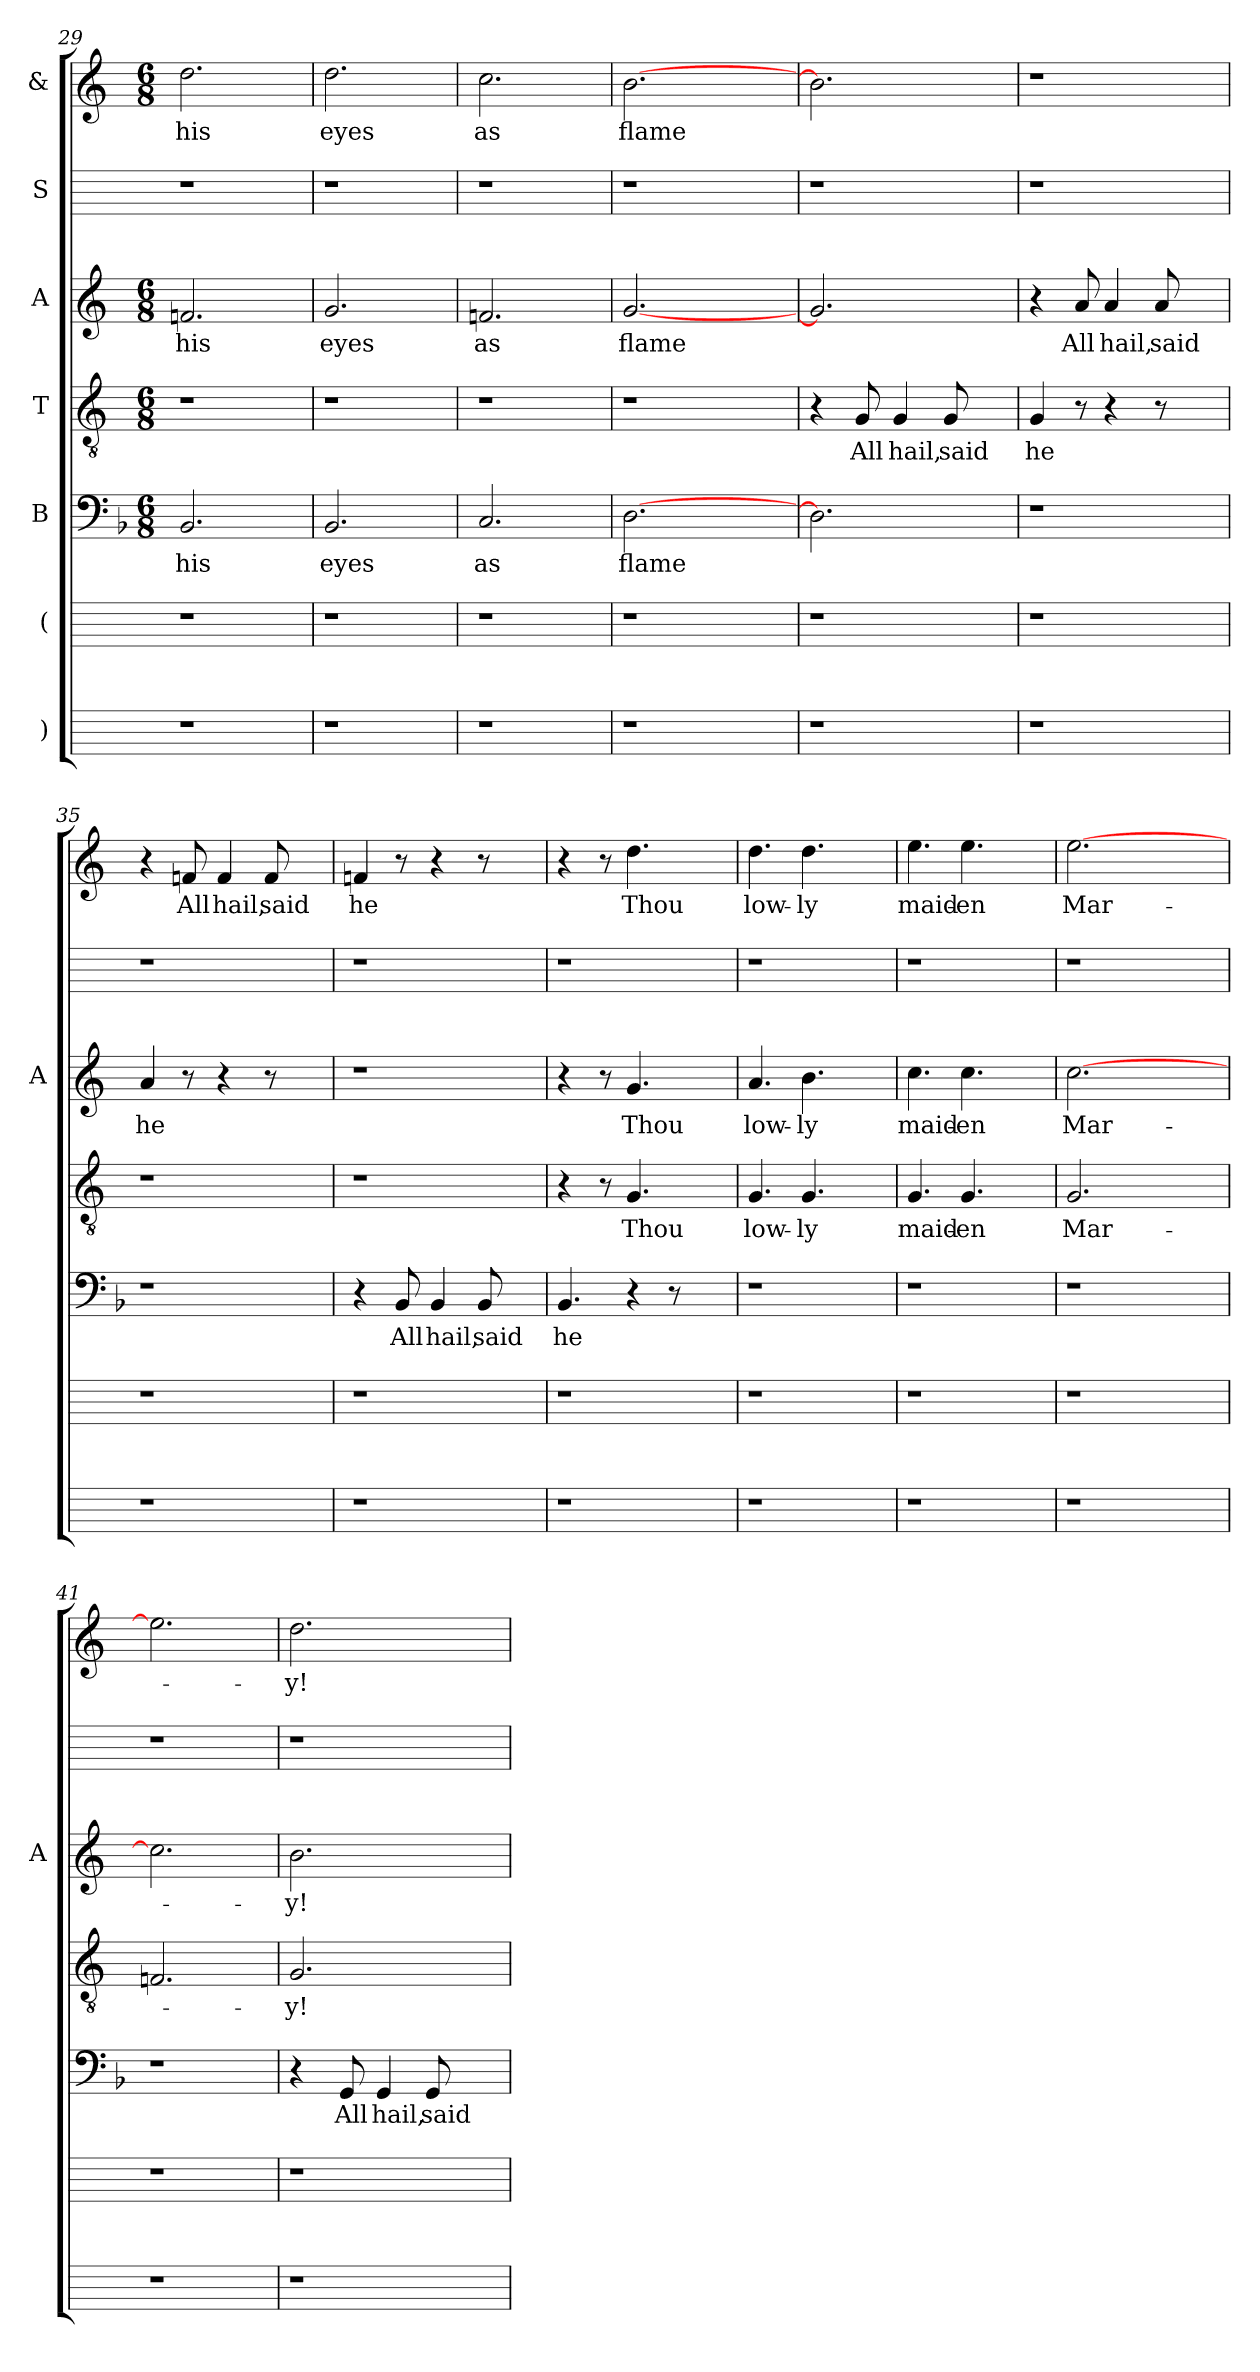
**kern	**kern	**kern	**text	**kern	**text	**kern	**text	**kern	**kern	**text
*part7	*part6	*part5	*part5	*part4	*part4	*part3	*part3	*part2	*part1	*part1
*staff7	*staff6	*staff5	*staff5	*staff4	*staff4	*staff3	*staff3	*staff2	*staff1	*staff1
*I")	*I"(	*I"B	*	*I"T	*	*I"A	*	*I"S	*I"&	*
*	*	*	*	*	*	*I'A	*	*	*	*
*	*	*clefF4	*	*clefGv2	*	*clefG2	*	*	*clefG2	*
*ITrd-3c-5	*ITrd-3c-5	*	*	*ITrd-3c-5	*	*ITrd-3c-5	*	*ITrd-3c-5	*ITrd-3c-5	*
*	*	*k[b-]	*	*	*	*	*	*	*	*
*	*	*F:	*	*	*	*	*	*	*	*
*	*	*M6/8	*	*M6/8	*	*M6/8	*	*	*M6/8	*
=29	=29	=29	=29	=29	=29	=29	=29	=29	=29	=29
!	!	!	!LO:LY:b:cj	!LO:N:vis=1	!	!	!LO:LY:b:cj	!	!	!LO:LY:b:cj
1r	1r	2.BB-/	his	2.r	.	2.b-/	his	1r	2.gg\	his
.	.	4ryy	.	4ryy	.	4ryy	.	.	4ryy	.
=30	=30	=30	=30	=30	=30	=30	=30	=30	=30	=30
!	!	!	!LO:LY:b:cj	!LO:N:vis=1	!	!	!LO:LY:b:cj	!	!	!LO:LY:b:cj
1r	1r	2.BB-/	eyes	2.r	.	2.cc/	eyes	1r	2.gg\	eyes
.	.	4ryy	.	4ryy	.	4ryy	.	.	4ryy	.
=31	=31	=31	=31	=31	=31	=31	=31	=31	=31	=31
!	!	!	!LO:LY:b:cj	!LO:N:vis=1	!	!	!LO:LY:b:cj	!	!	!LO:LY:b:cj
1r	1r	2.C/	as	2.r	.	2.b-/	as	1r	2.ff\	as
.	.	4ryy	.	4ryy	.	4ryy	.	.	4ryy	.
=32	=32	=32	=32	=32	=32	=32	=32	=32	=32	=32
!	!	!	!LO:LY:b	!LO:N:vis=1	!	!	!LO:LY:b	!	!	!LO:LY:b
1r	1r	[>2.D\	flame	2.r	.	[<2.cc/	flame	1r	[>2.ee\	flame
.	.	4ryy	.	4ryy	.	4ryy	.	.	4ryy	.
=33	=33	=33	=33	=33	=33	=33	=33	=33	=33	=33
1r	1r	2.D\]	.	4r	.	2.cc/]	.	1r	2.ee\]	.
!	!	!	!	!	!LO:LY:b:cj	!	!	!	!	!
.	.	.	.	8c/	All	.	.	.	.	.
!	!	!	!	!	!LO:LY:b:cj	!	!	!	!	!
.	.	.	.	4c/	hail,	.	.	.	.	.
!	!	!	!	!	!LO:LY:b:cj	!	!	!	!	!
.	.	.	.	8c/	said	.	.	.	.	.
.	.	4ryy	.	4ryy	.	4ryy	.	.	4ryy	.
=34	=34	=34	=34	=34	=34	=34	=34	=34	=34	=34
!	!	!LO:N:vis=1	!	!	!LO:LY:b:cj	!	!	!	!LO:N:vis=1	!
1r	1r	2.r	.	4c/	he	4r	.	1r	2.r	.
!	!	!	!	!	!	!	!LO:LY:b:cj	!	!	!
.	.	.	.	8r	.	8dd/	All	.	.	.
!	!	!	!	!	!	!	!LO:LY:b:cj	!	!	!
.	.	.	.	4r	.	4dd/	hail,	.	.	.
!	!	!	!	!	!	!	!LO:LY:b:cj	!	!	!
.	.	.	.	8r	.	8dd/	said	.	.	.
.	.	4ryy	.	4ryy	.	4ryy	.	.	4ryy	.
=35	=35	=35	=35	=35	=35	=35	=35	=35	=35	=35
!	!	!LO:N:vis=1	!	!LO:N:vis=1	!	!	!LO:LY:b:cj	!	!	!
1r	1r	2.r	.	2.r	.	4dd/	he	1r	4r	.
!	!	!	!	!	!	!	!	!	!	!LO:LY:b:cj
.	.	.	.	.	.	8r	.	.	8b-/	All
!	!	!	!	!	!	!	!	!	!	!LO:LY:b:cj
.	.	.	.	.	.	4r	.	.	4b-/	hail,
!	!	!	!	!	!	!	!	!	!	!LO:LY:b:cj
.	.	.	.	.	.	8r	.	.	8b-/	said
.	.	4ryy	.	4ryy	.	4ryy	.	.	4ryy	.
!!LO:LB:g=z
=36	=36	=36	=36	=36	=36	=36	=36	=36	=36	=36
!	!	!	!	!LO:N:vis=1	!	!LO:N:vis=1	!	!	!	!LO:LY:b:cj
1r	1r	4r	.	2.r	.	2.r	.	1r	4b-/	he
!	!	!	!LO:LY:b:cj	!	!	!	!	!	!	!
.	.	8BB-/	All	.	.	.	.	.	8r	.
!	!	!	!LO:LY:b:cj	!	!	!	!	!	!	!
.	.	4BB-/	hail,	.	.	.	.	.	4r	.
!	!	!	!LO:LY:b:cj	!	!	!	!	!	!	!
.	.	8BB-/	said	.	.	.	.	.	8r	.
.	.	4ryy	.	4ryy	.	4ryy	.	.	4ryy	.
=37	=37	=37	=37	=37	=37	=37	=37	=37	=37	=37
!	!	!	!LO:LY:b:cj	!	!	!	!	!	!	!
1r	1r	4.BB-/	he	4r	.	4r	.	1r	4r	.
.	.	.	.	8r	.	8r	.	.	8r	.
!	!	!	!	!	!LO:LY:b:cj	!	!LO:LY:b:cj	!	!	!LO:LY:b:cj
.	.	4r	.	4.c/	Thou	4.cc/	Thou	.	4.gg\	Thou
.	.	8r	.	.	.	.	.	.	.	.
.	.	4ryy	.	4ryy	.	4ryy	.	.	4ryy	.
=38	=38	=38	=38	=38	=38	=38	=38	=38	=38	=38
!	!	!LO:N:vis=1	!	!	!LO:LY:b:cj	!	!LO:LY:b:cj	!	!	!LO:LY:b:cj
1r	1r	2.r	.	4.c/	low-	4.dd/	low-	1r	4.gg\	low-
!	!	!	!	!	!LO:LY:b:cj	!	!LO:LY:b:cj	!	!	!LO:LY:b:cj
.	.	.	.	4.c/	-ly	4.ee\	-ly	.	4.gg\	-ly
.	.	4ryy	.	4ryy	.	4ryy	.	.	4ryy	.
=39	=39	=39	=39	=39	=39	=39	=39	=39	=39	=39
!	!	!LO:N:vis=1	!	!	!LO:LY:b:cj	!	!LO:LY:b:cj	!	!	!LO:LY:b:cj
1r	1r	2.r	.	4.c/	maid-	4.ff\	maid-	1r	4.aa\	maid-
!	!	!	!	!	!LO:LY:b:cj	!	!LO:LY:b:cj	!	!	!LO:LY:b:cj
.	.	.	.	4.c/	-en	4.ff\	-en	.	4.aa\	-en
.	.	4ryy	.	4ryy	.	4ryy	.	.	4ryy	.
=40	=40	=40	=40	=40	=40	=40	=40	=40	=40	=40
!	!	!LO:N:vis=1	!	!	!LO:LY:b	!	!LO:LY:b	!	!	!LO:LY:b
1r	1r	2.r	.	2.c/	Mar-	[>2.ff\	Mar-	1r	[>2.aa\	Mar-
.	.	4ryy	.	4ryy	.	4ryy	.	.	4ryy	.
=41	=41	=41	=41	=41	=41	=41	=41	=41	=41	=41
!	!	!LO:N:vis=1	!	!	!	!	!	!	!	!
1r	1r	2.r	.	2.B-/	.	2.ff\]	.	1r	2.aa\]	.
.	.	4ryy	.	4ryy	.	4ryy	.	.	4ryy	.
=42	=42	=42	=42	=42	=42	=42	=42	=42	=42	=42
!	!	!	!	!	!LO:LY:b:cj	!	!LO:LY:b:cj	!	!	!LO:LY:b:cj
*	*	*^	*	*	*	*	*	*	*	*
1r	1r	4r	8...ryy	.	2.c/	-y!	2.ee\	-y!	1r	2.gg\	-y!
.	.	.	2ryy	.	.	.	.	.	.	.	.
!	!	!	!	!LO:LY:b:cj	!	!	!	!	!	!	!
.	.	8GG/	.	All	.	.	.	.	.	.	.
!	!	!	!	!LO:LY:b:cj	!	!	!	!	!	!	!
.	.	4GG/	.	hail,	.	.	.	.	.	.	.
!	!	!	!	!LO:LY:b:cj	!	!	!	!	!	!	!
.	.	8GG/	.	said	.	.	.	.	.	.	.
.	.	.	4ryy	.	.	.	.	.	.	.	.
.	.	4ryy	.	.	4ryy	.	4ryy	.	.	4ryy	.
.	.	.	64ryy	.	.	.	.	.	.	.	.
*	*	*v	*v	*	*	*	*	*	*	*	*
=	=	=	=	=	=	=	=	=	=	=
*-	*-	*-	*-	*-	*-	*-	*-	*-	*-	*-
